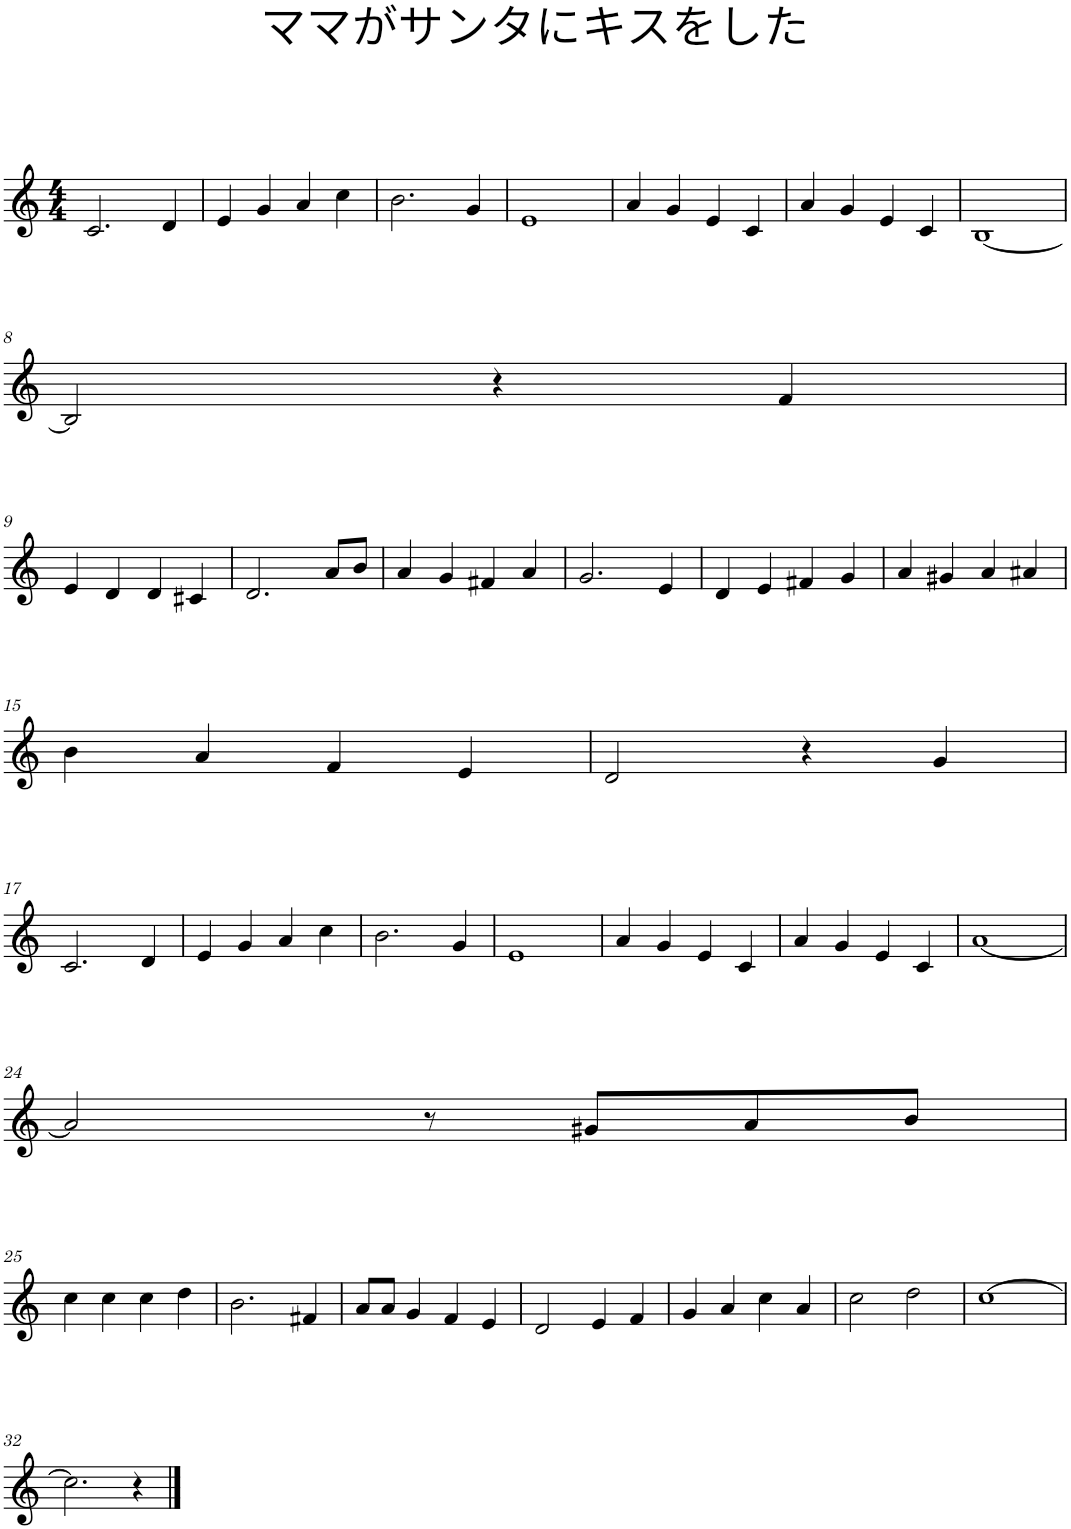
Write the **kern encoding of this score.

**kern
*part1
*staff1
*I"Piano
*I'Pno.
*clefG2
*k[]
*M4/4
=1
2.c/
4d/
=2
4e/
4g/
4a/
4cc\
=3
2.b\
4g/
=4
1e
=5
4a/
4g/
4e/
4c/
=6
4a/
4g/
4e/
4c/
=7
[<1B
!!LO:LB:g=z
=8
2B/]
4r
4f/
!!LO:LB:g=z
=9
4e/
4d/
4d/
4c#X/
=10
2.d/
8a/L
8b/J
=11
4a/
4g/
4f#X/
4a/
=12
2.g/
4e/
=13
4d/
4e/
4f#X/
4g/
=14
4a/
4g#X/
4a/
4a#X/
!!LO:LB:g=z
=15
4b\
4a/
4f/
4e/
=16
2d/
4r
4g/
!!LO:LB:g=z
=17
2.c/
4d/
=18
4e/
4g/
4a/
4cc\
=19
2.b\
4g/
=20
1e
=21
4a/
4g/
4e/
4c/
=22
4a/
4g/
4e/
4c/
=23
[<1a
!!LO:LB:g=z
=24
2a/]
8r
8g#X/L
8a/
8b/J
!!LO:LB:g=z
=25
4cc\
4cc\
4cc\
4dd\
=26
2.b\
4f#X/
=27
8a/L
8a/J
4g/
4f/
4e/
=28
2d/
4e/
4f/
=29
4g/
4a/
4cc\
4a/
=30
2cc\
2dd\
=31
[>1cc
!!LO:LB:g=z
=32
2.cc\]
4r
==
*-
